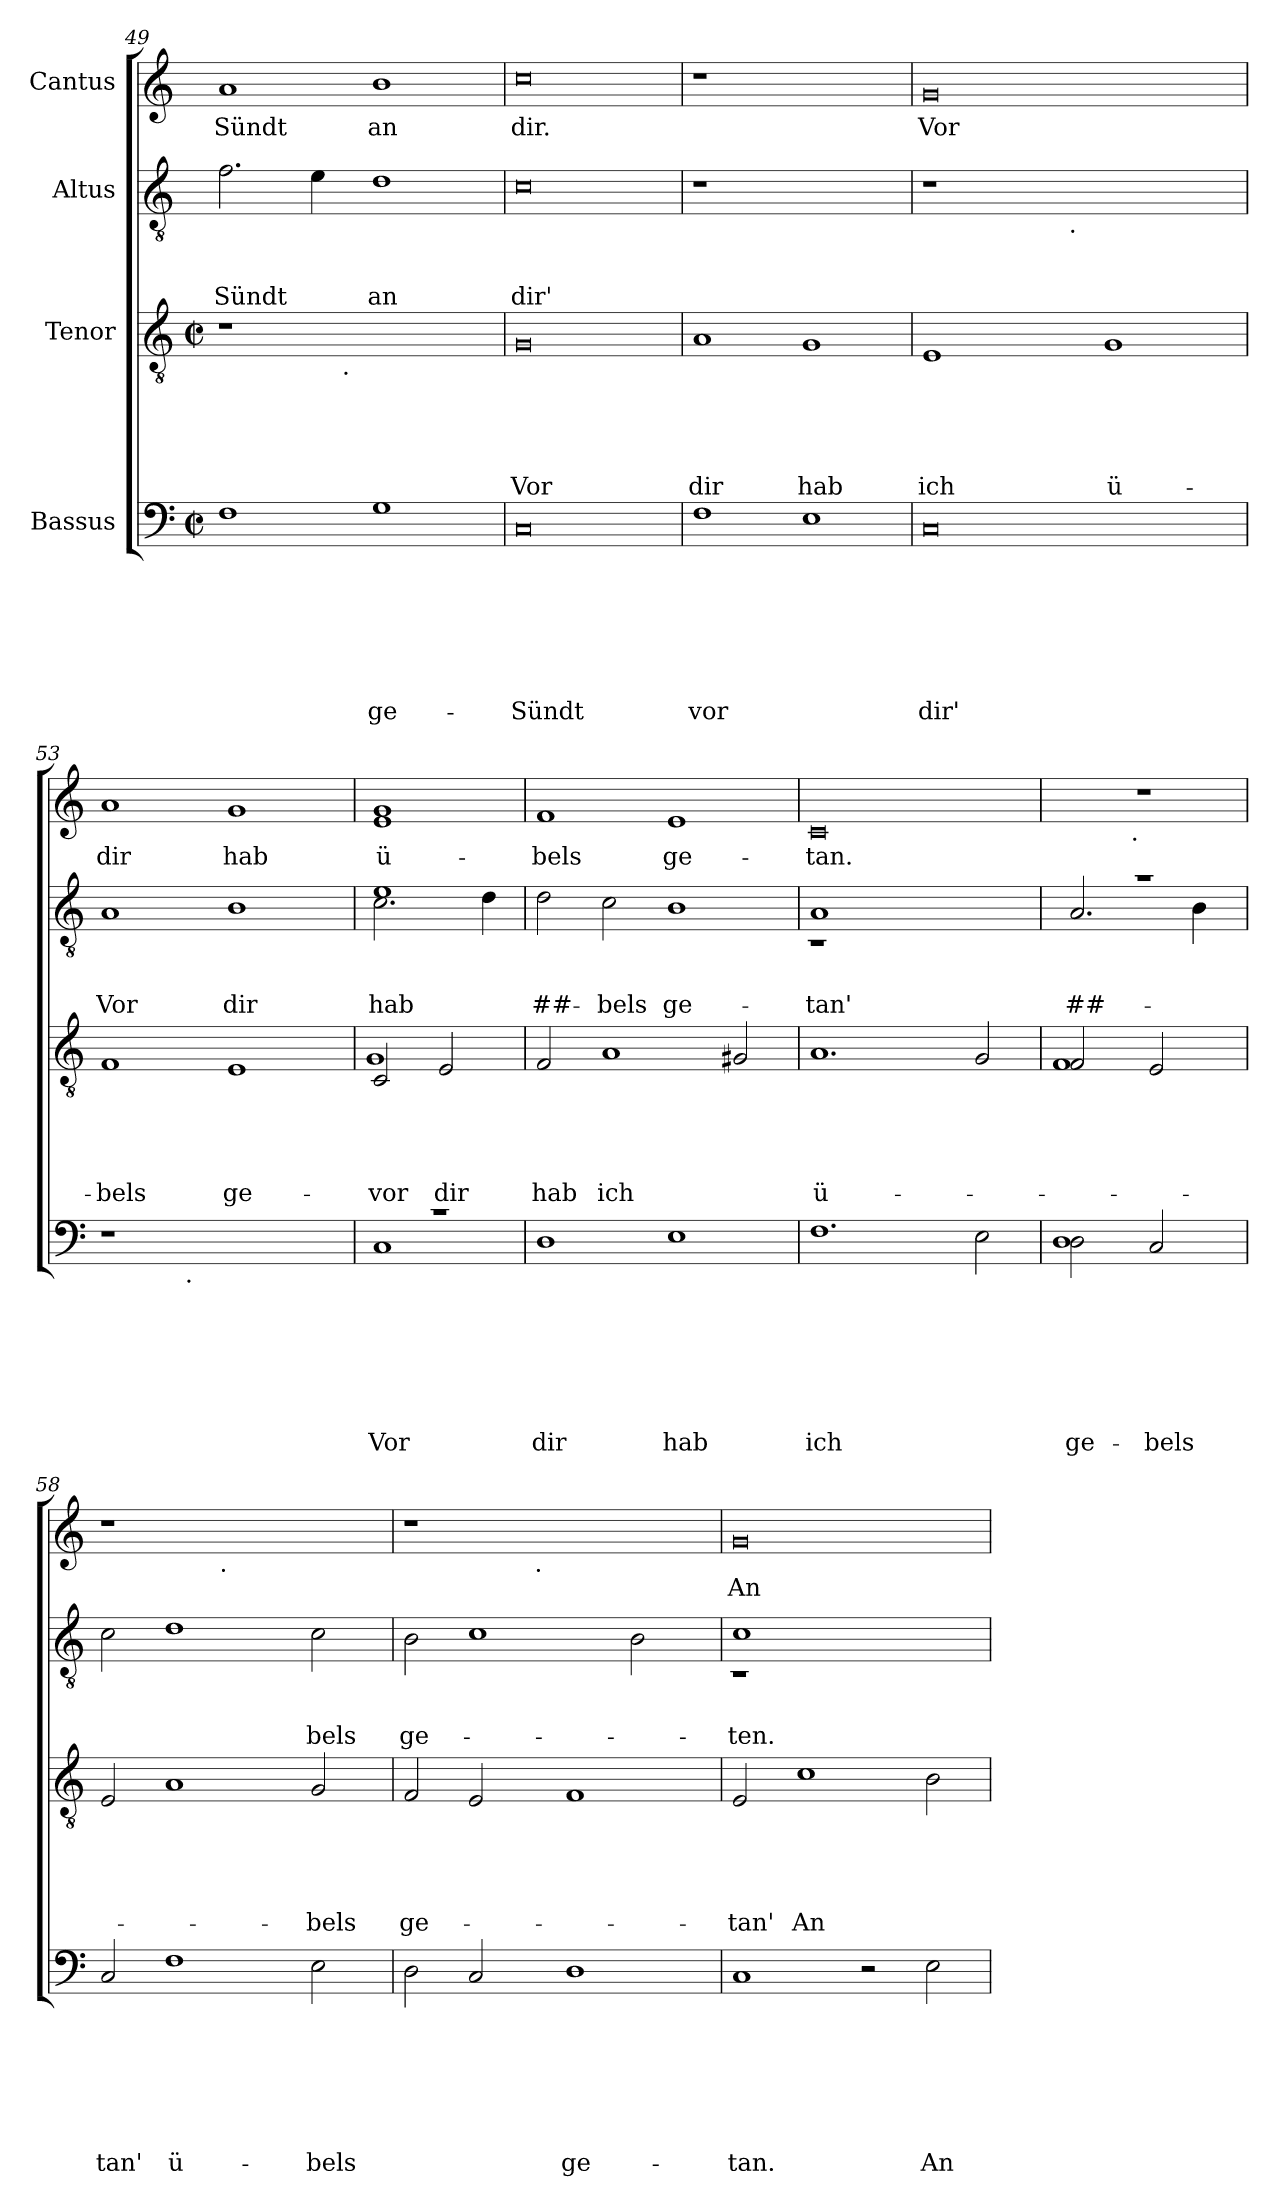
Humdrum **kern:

**kern	**text	**text	**text	**text	**text	**text	**text	**kern	**text	**text	**text	**text	**text	**kern	**text	**text	**text	**kern	**text
*part4	*part4	*part4	*part4	*part4	*part4	*part4	*part4	*part3	*part3	*part3	*part3	*part3	*part3	*part2	*part2	*part2	*part2	*part1	*part1
*staff4	*staff4	*staff4	*staff4	*staff4	*staff4	*staff4	*staff4	*staff3	*staff3	*staff3	*staff3	*staff3	*staff3	*staff2	*staff2	*staff2	*staff2	*staff1	*staff1
*I"Bassus	*	*	*	*	*	*	*	*I"Tenor	*	*	*	*	*	*I"Altus	*	*	*	*I"Cantus	*
*clefF4	*	*	*	*	*	*	*	*clefGv2	*	*	*	*	*	*clefGv2	*	*	*	*clefG2	*
*k[]	*	*	*	*	*	*	*	*k[]	*	*	*	*	*	*k[]	*	*	*	*k[]	*
*C:	*	*	*	*	*	*	*	*C:	*	*	*	*	*	*C:	*	*	*	*C:	*
*M2/2	*	*	*	*	*	*	*	*M2/2	*	*	*	*	*	*	*	*	*	*	*
*met(c|)	*	*	*	*	*	*	*	*met(c|)	*	*	*	*	*	*	*	*	*	*	*
=49	=49	=49	=49	=49	=49	=49	=49	=49	=49	=49	=49	=49	=49	=49	=49	=49	=49	=49	=49
!	!	!	!	!	!	!	!	!	!	!	!	!	!	!	!	!	!LO:LY:b	!	!LO:LY:b
*	*	*	*	*	*	*	*	*^	*	*	*	*	*	*	*	*	*	*	*
1F	.	.	.	.	.	.	.	1r	2..ryy	.	.	.	.	.	2.f\	.	.	-Sündt	1a	-Sündt
.	.	.	.	.	.	.	.	.	.	.	.	.	.	.	4e\	.	.	.	.	.
!	!	!	!	!	!	!	!	!	!LO:TX:b:t=.	!	!	!	!	!	!	!	!	!	!	!
.	.	.	.	.	.	.	.	.	1ryy	.	.	.	.	.	.	.	.	.	.	.
!	!	!	!	!	!	!	!LO:LY:b	!	!	!	!	!	!	!	!	!	!	!LO:LY:b	!	!LO:LY:b
1G	.	.	.	.	.	.	ge-	1ryy	.	.	.	.	.	.	1d	.	.	an	1b	an
.	.	.	.	.	.	.	.	.	8ryy	.	.	.	.	.	.	.	.	.	.	.
=50	=50	=50	=50	=50	=50	=50	=50	=50	=50	=50	=50	=50	=50	=50	=50	=50	=50	=50	=50	=50
!	!	!	!	!	!	!	!LO:LY:b	!	!	!	!	!	!	!LO:LY:b	!	!	!	!LO:LY:b	!	!LO:LY:b
*	*	*	*	*	*	*	*	*v	*v	*	*	*	*	*	*	*	*	*	*	*
0C	.	.	.	.	.	.	-Sündt	0G	.	.	.	.	Vor	0c	.	.	dir'	0cc	dir.
=51	=51	=51	=51	=51	=51	=51	=51	=51	=51	=51	=51	=51	=51	=51	=51	=51	=51	=51	=51
!	!	!	!	!	!	!	!LO:LY:b	!	!	!	!	!	!LO:LY:b	!	!	!	!	!	!
1F	.	.	.	.	.	.	vor	1A	.	.	.	.	dir	1r	.	.	.	1r	.
!	!	!	!	!	!	!	!	!	!	!	!	!	!LO:LY:b	!	!	!	!	!	!
1E	.	.	.	.	.	.	.	1G	.	.	.	.	hab	1ryy	.	.	.	1ryy	.
=52	=52	=52	=52	=52	=52	=52	=52	=52	=52	=52	=52	=52	=52	=52	=52	=52	=52	=52	=52
!	!	!	!	!	!	!	!LO:LY:b	!	!	!	!	!	!LO:LY:b	!	!	!	!	!	!LO:LY:b
*	*	*	*	*	*	*	*	*	*	*	*	*	*	*^	*	*	*	*	*
0C	.	.	.	.	.	.	dir'	1E	.	.	.	.	ich	1r	2ryy	.	.	.	0g	Vor
.	.	.	.	.	.	.	.	.	.	.	.	.	.	.	4ryy	.	.	.	.	.
.	.	.	.	.	.	.	.	.	.	.	.	.	.	.	16.ryy	.	.	.	.	.
!	!	!	!	!	!	!	!	!	!	!	!	!	!	!	!LO:TX:b:t=.	!	!	!	!	!
.	.	.	.	.	.	.	.	.	.	.	.	.	.	.	1ryy	.	.	.	.	.
!	!	!	!	!	!	!	!	!	!	!	!	!	!LO:LY:b	!	!	!	!	!	!	!
.	.	.	.	.	.	.	.	1G	.	.	.	.	ü-	1ryy	.	.	.	.	.	.
.	.	.	.	.	.	.	.	.	.	.	.	.	.	.	8ryy	.	.	.	.	.
.	.	.	.	.	.	.	.	.	.	.	.	.	.	.	32ryy	.	.	.	.	.
!!LO:PB:g=z
=53	=53	=53	=53	=53	=53	=53	=53	=53	=53	=53	=53	=53	=53	=53	=53	=53	=53	=53	=53	=53
!	!	!	!	!	!	!	!	!	!	!	!	!	!LO:LY:b	!	!	!	!	!LO:LY:b	!	!LO:LY:b
*^	*	*	*	*	*	*	*	*	*	*	*	*	*	*v	*v	*	*	*	*	*
1r	2.ryy	.	.	.	.	.	.	.	1F	.	.	.	.	-bels	1A	.	.	Vor	1a	dir
!	!LO:TX:b:t=.	!	!	!	!	!	!	!	!	!	!	!	!	!	!	!	!	!	!	!
.	1ryy	.	.	.	.	.	.	.	.	.	.	.	.	.	.	.	.	.	.	.
!	!	!	!	!	!	!	!	!	!	!	!	!	!	!LO:LY:b	!	!	!	!LO:LY:b	!	!LO:LY:b
1ryy	.	.	.	.	.	.	.	.	1E	.	.	.	.	ge-	1B	.	.	dir	1g	hab
.	4ryy	.	.	.	.	.	.	.	.	.	.	.	.	.	.	.	.	.	.	.
=54	=54	=54	=54	=54	=54	=54	=54	=54	=54	=54	=54	=54	=54	=54	=54	=54	=54	=54	=54	=54
!	!	!	!	!	!	!	!	!LO:LY:b	!	!	!	!	!	!LO:LY:b	!	!	!	!	!	!
*	*	*	*	*	*	*	*	*	*^	*	*	*	*	*	*	*	*	*	*	*
!	!	!	!	!	!	!	!	!	!	!	!	!	!	!	!LO:LY:b	!	!	!	!LO:LY:b	!	!
*	*	*	*	*	*	*	*	*	*	*	*	*	*	*	*	*^	*	*	*	*	*
!	!	!	!	!	!	!	!	!	!	!	!	!	!	!	!	!	!	!	!	!LO:LY:b	!	!LO:LY:b
1rc	1C	.	.	.	.	.	.	Vor	2C/	1G	.	.	.	.	vor	1e	2.c\	.	.	hab	1e 1g	ü-
!	!	!	!	!	!	!	!	!	!	!	!	!	!	!	!LO:LY:b	!	!	!	!	!	!	!
.	.	.	.	.	.	.	.	.	2E/	.	.	.	.	.	dir	.	.	.	.	.	.	.
.	.	.	.	.	.	.	.	.	.	.	.	.	.	.	.	.	4d\	.	.	.	.	.
*v	*v	*	*	*	*	*	*	*	*	*	*	*	*	*	*	*	*	*	*	*	*	*
*	*	*	*	*	*	*	*	*v	*v	*	*	*	*	*	*	*	*	*	*	*	*
=55	=55	=55	=55	=55	=55	=55	=55	=55	=55	=55	=55	=55	=55	=55	=55	=55	=55	=55	=55	=55
!	!	!	!	!	!	!	!LO:LY:b	!	!	!	!	!	!LO:LY:b	!	!	!	!	!LO:LY:b	!	!LO:LY:b
*	*	*	*	*	*	*	*	*	*	*	*	*	*	*v	*v	*	*	*	*	*
1D	.	.	.	.	.	.	dir	2F/	.	.	.	.	hab	2d\	.	.	##-	1f	-bels
!	!	!	!	!	!	!	!	!	!	!	!	!	!LO:LY:b	!	!	!	!LO:LY:b	!	!
.	.	.	.	.	.	.	.	1A	.	.	.	.	ich	2c\	.	.	-bels	.	.
!	!	!	!	!	!	!	!LO:LY:b	!	!	!	!	!	!	!	!	!	!LO:LY:b	!	!LO:LY:b
1E	.	.	.	.	.	.	hab	.	.	.	.	.	.	1B	.	.	ge-	1e	ge-
.	.	.	.	.	.	.	.	2G#X/	.	.	.	.	.	.	.	.	.	.	.
=56	=56	=56	=56	=56	=56	=56	=56	=56	=56	=56	=56	=56	=56	=56	=56	=56	=56	=56	=56
*	*	*	*	*	*	*	*	*	*	*	*	*	*	*^	*	*	*	*	*
!	!	!	!	!	!	!	!LO:LY:b	!	!	!	!	!	!LO:LY:b	!	!LO:N:vis=1	!	!	!LO:LY:b	!	!LO:LY:b
1.F	.	.	.	.	.	.	ich	1.A	.	.	.	.	ü-	1A	0rC	.	.	-tan'	0c	-tan.
.	.	.	.	.	.	.	.	.	.	.	.	.	.	1ryy	.	.	.	.	.	.
2E\	.	.	.	.	.	.	.	2G/	.	.	.	.	.	.	.	.	.	.	.	.
=57	=57	=57	=57	=57	=57	=57	=57	=57	=57	=57	=57	=57	=57	=57	=57	=57	=57	=57	=57	=57
!	!	!	!	!	!	!	!LO:LY:b	!	!	!	!	!	!	!	!	!	!	!	!	!
*^	*	*	*	*	*	*	*	*	*	*	*	*	*	*	*	*	*	*	*	*
!	!	!	!	!	!	!	!	!LO:LY:b	!	!	!	!	!	!	!	!	!	!	!LO:LY:b	!	!
*	*	*	*	*	*	*	*	*	*^	*	*	*	*	*	*	*	*	*	*	*^	*
2D\	1D	.	.	.	.	.	.	ge-	2F/	1F	.	.	.	.	.	1ra	2.A/	.	.	##-	1r	4..ryy	.
!	!	!	!	!	!	!	!	!	!	!	!	!	!	!	!	!	!	!	!	!	!	!LO:TX:b:t=.	!
.	.	.	.	.	.	.	.	.	.	.	.	.	.	.	.	.	.	.	.	.	.	2ryy	.
!	!	!	!	!	!	!	!	!LO:LY:b	!	!	!	!	!	!	!	!	!	!	!	!	!	!	!
2C/	.	.	.	.	.	.	.	-bels	2E/	.	.	.	.	.	.	.	.	.	.	.	.	.	.
.	.	.	.	.	.	.	.	.	.	.	.	.	.	.	.	.	4B\	.	.	.	.	.	.
.	.	.	.	.	.	.	.	.	.	.	.	.	.	.	.	.	.	.	.	.	.	16ryy	.
=58	=58	=58	=58	=58	=58	=58	=58	=58	=58	=58	=58	=58	=58	=58	=58	=58	=58	=58	=58	=58	=58	=58	=58
!	!	!	!	!	!	!	!	!LO:LY:b	!	!	!	!	!	!	!	!	!	!	!	!	!	!	!
*v	*v	*	*	*	*	*	*	*	*	*	*	*	*	*	*	*v	*v	*	*	*	*	*	*
*	*	*	*	*	*	*	*	*v	*v	*	*	*	*	*	*	*	*	*	*	*	*
2C/	.	.	.	.	.	.	-tan'	2E/	.	.	.	.	.	2c\	.	.	.	1r	2..ryy	.
!	!	!	!	!	!	!	!LO:LY:b	!	!	!	!	!	!	!	!	!	!	!	!	!
1F	.	.	.	.	.	.	ü-	1A	.	.	.	.	.	1d	.	.	.	.	.	.
!	!	!	!	!	!	!	!	!	!	!	!	!	!	!	!	!	!	!	!LO:TX:b:t=.	!
.	.	.	.	.	.	.	.	.	.	.	.	.	.	.	.	.	.	.	1ryy	.
.	.	.	.	.	.	.	.	.	.	.	.	.	.	.	.	.	.	1ryy	.	.
!	!	!	!	!	!	!	!LO:LY:b	!	!	!	!	!	!LO:LY:b	!	!	!	!LO:LY:b	!	!	!
2E\	.	.	.	.	.	.	-bels	2G/	.	.	.	.	-bels	2c\	.	.	-bels	.	.	.
.	.	.	.	.	.	.	.	.	.	.	.	.	.	.	.	.	.	.	8ryy	.
=59	=59	=59	=59	=59	=59	=59	=59	=59	=59	=59	=59	=59	=59	=59	=59	=59	=59	=59	=59	=59
!	!	!	!	!	!	!	!	!	!	!	!	!	!LO:LY:b	!	!	!	!LO:LY:b	!	!	!
2D\	.	.	.	.	.	.	.	2F/	.	.	.	.	ge-	2B\	.	.	ge-	1r	2ryy	.
2C/	.	.	.	.	.	.	.	2E/	.	.	.	.	.	1c	.	.	.	.	4ryy	.
.	.	.	.	.	.	.	.	.	.	.	.	.	.	.	.	.	.	.	16.ryy	.
!	!	!	!	!	!	!	!	!	!	!	!	!	!	!	!	!	!	!	!LO:TX:b:t=.	!
.	.	.	.	.	.	.	.	.	.	.	.	.	.	.	.	.	.	.	1ryy	.
!	!	!	!	!	!	!	!LO:LY:b	!	!	!	!	!	!	!	!	!	!	!	!	!
1D	.	.	.	.	.	.	ge-	1F	.	.	.	.	.	.	.	.	.	1ryy	.	.
.	.	.	.	.	.	.	.	.	.	.	.	.	.	2B\	.	.	.	.	.	.
.	.	.	.	.	.	.	.	.	.	.	.	.	.	.	.	.	.	.	8ryy	.
.	.	.	.	.	.	.	.	.	.	.	.	.	.	.	.	.	.	.	32ryy	.
=60	=60	=60	=60	=60	=60	=60	=60	=60	=60	=60	=60	=60	=60	=60	=60	=60	=60	=60	=60	=60
!	!	!	!	!	!	!	!LO:LY:b	!	!	!	!	!	!LO:LY:b	!	!	!	!LO:LY:b	!	!	!LO:LY:b
*	*	*	*	*	*	*	*	*	*	*	*	*	*	*^	*	*	*	*v	*v	*
1C	.	.	.	.	.	.	-tan.	2E/	.	.	.	.	-tan'	1c	1rC	.	.	-ten.	0g	An
!	!	!	!	!	!	!	!	!	!	!	!	!	!LO:LY:b	!	!	!	!	!	!	!
.	.	.	.	.	.	.	.	1c	.	.	.	.	An	.	.	.	.	.	.	.
2r	.	.	.	.	.	.	.	.	.	.	.	.	.	1ryy	1ryy	.	.	.	.	.
!	!	!	!	!	!	!	!LO:LY:b	!	!	!	!	!	!	!	!	!	!	!	!	!
2E\	.	.	.	.	.	.	An	2B\	.	.	.	.	.	.	.	.	.	.	.	.
*	*	*	*	*	*	*	*	*	*	*	*	*	*	*v	*v	*	*	*	*	*
=	=	=	=	=	=	=	=	=	=	=	=	=	=	=	=	=	=	=	=
*-	*-	*-	*-	*-	*-	*-	*-	*-	*-	*-	*-	*-	*-	*-	*-	*-	*-	*-	*-
